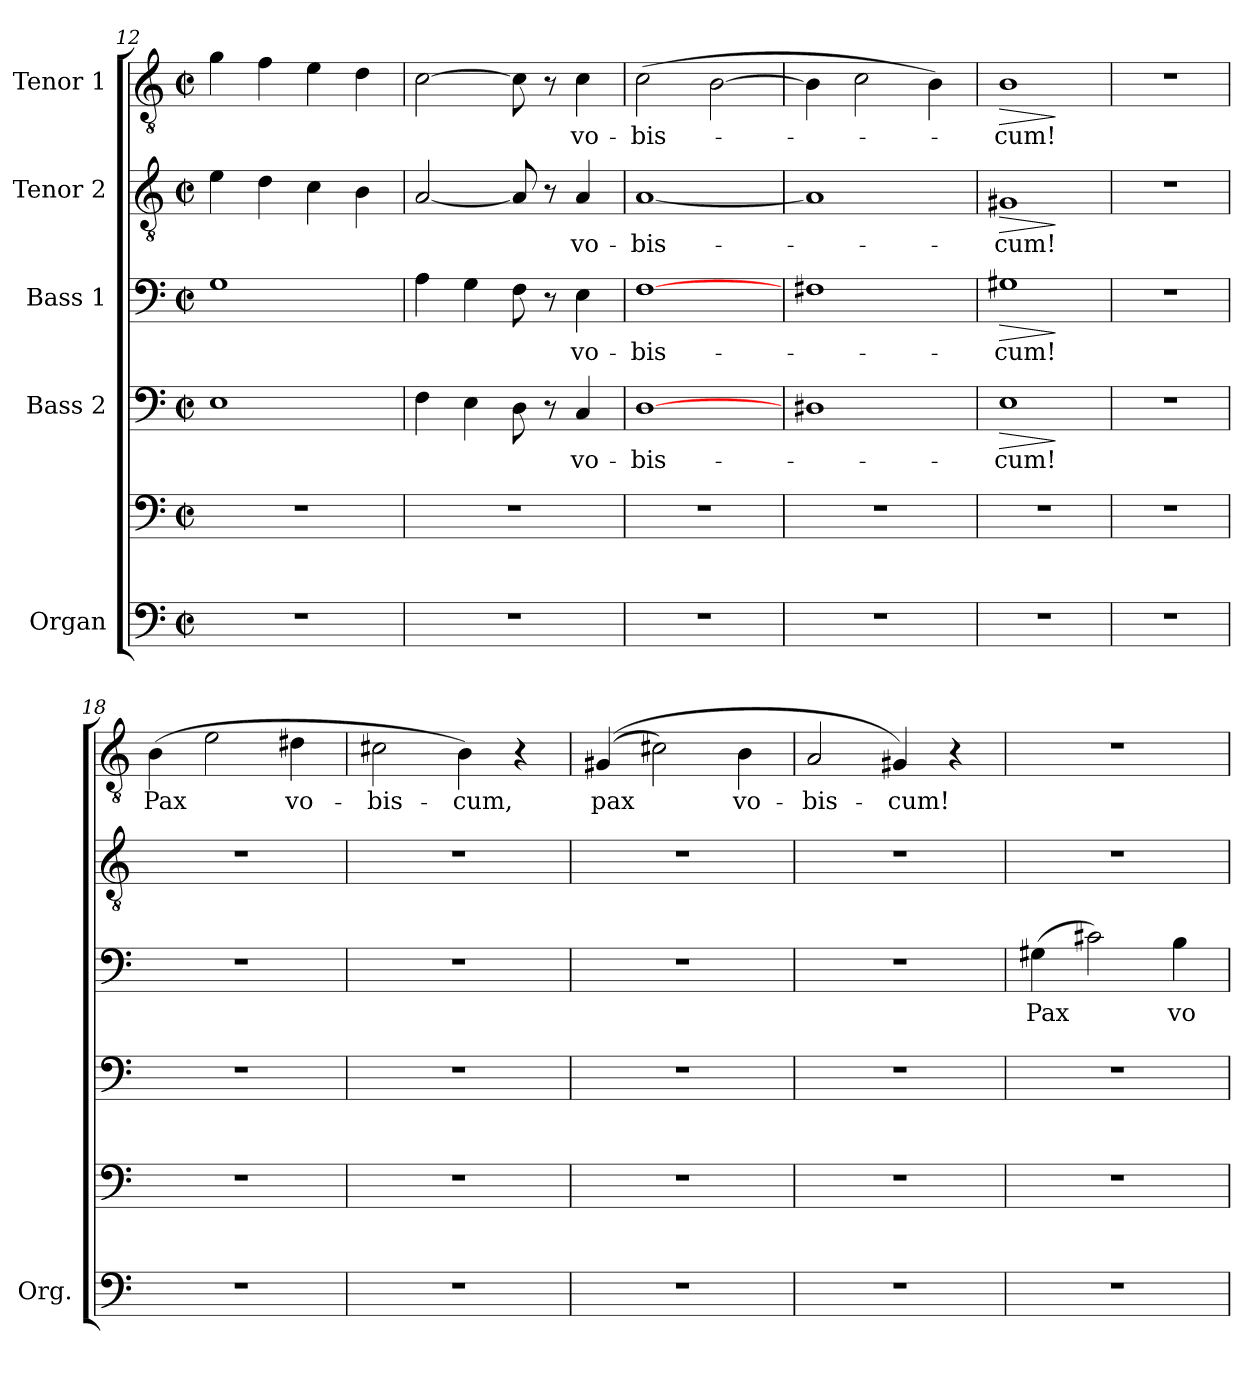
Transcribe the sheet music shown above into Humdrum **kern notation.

**kern	**kern	**kern	**text	**dynam	**kern	**text	**dynam	**kern	**text	**dynam	**kern	**text	**dynam
*part5	*part5	*part4	*part4	*part4	*part3	*part3	*part3	*part2	*part2	*part2	*part1	*part1	*part1
*staff6	*staff5	*staff4	*staff4	*staff4	*staff3	*staff3	*staff3	*staff2	*staff2	*staff2	*staff1	*staff1	*staff1
*I"Organ	*	*I"Bass 2	*	*	*I"Bass 1	*	*	*I"Tenor 2	*	*	*I"Tenor 1	*	*
*I'Org.	*	*	*	*	*	*	*	*	*	*	*	*	*
*clefF4	*clefF4	*clefF4	*	*	*clefF4	*	*	*clefGv2	*	*	*clefGv2	*	*
*k[]	*k[]	*k[]	*	*	*k[]	*	*	*k[]	*	*	*k[]	*	*
*C:	*C:	*C:	*	*	*C:	*	*	*C:	*	*	*C:	*	*
*M2/2	*M2/2	*M2/2	*	*	*M2/2	*	*	*M2/2	*	*	*M2/2	*	*
*met(c|)	*met(c|)	*met(c|)	*	*	*met(c|)	*	*	*met(c|)	*	*	*met(c|)	*	*
=12	=12	=12	=12	=12	=12	=12	=12	=12	=12	=12	=12	=12	=12
1r	1r	1E	.	.	1G	.	.	4e\	.	.	4g\	.	.
.	.	.	.	.	.	.	.	4d\	.	.	4f\	.	.
.	.	.	.	.	.	.	.	4c\	.	.	4e\	.	.
.	.	.	.	.	.	.	.	4B\	.	.	4d\	.	.
=13	=13	=13	=13	=13	=13	=13	=13	=13	=13	=13	=13	=13	=13
1r	1r	4F\	.	.	4A\	.	.	[2A/	.	.	[2c\	.	.
.	.	4E\	.	.	4G\	.	.	.	.	.	.	.	.
.	.	8D\	.	.	8F\	.	.	8A/]	.	.	8c\]	.	.
.	.	8r	.	.	8r	.	.	8r	.	.	8r	.	.
!	!	!	!LO:LY:b	!	!	!LO:LY:b	!	!	!LO:LY:b	!	!	!LO:LY:b	!
.	.	4C/	vo-	.	4E\	vo-	.	4A/	vo-	.	4c\	vo-	.
=14	=14	=14	=14	=14	=14	=14	=14	=14	=14	=14	=14	=14	=14
!	!	!	!LO:LY:b	!	!	!LO:LY:b	!	!	!LO:LY:b	!	!	!LO:LY:b	!
1r	1r	[1D	-bis-	.	[1F	-bis-	.	[1A	-bis-	.	(>2c\	-bis-	.
.	.	.	.	.	.	.	.	.	.	.	[2B\	.	.
=15	=15	=15	=15	=15	=15	=15	=15	=15	=15	=15	=15	=15	=15
1r	1r	1D#X	.	.	1F#X	.	.	1A]	.	.	4B\]	.	.
.	.	.	.	.	.	.	.	.	.	.	2c\	.	.
.	.	.	.	.	.	.	.	.	.	.	4B\)	.	.
=16	=16	=16	=16	=16	=16	=16	=16	=16	=16	=16	=16	=16	=16
!	!	!	!LO:LY:b	!LO:HP:b	!	!LO:LY:b	!LO:HP:b	!	!LO:LY:b	!LO:HP:b	!	!LO:LY:b	!LO:HP:b
1r	1r	1E	-cum!	>	1G#X	-cum!	>	1G#X	-cum!	>	1B	-cum!	>
.	.	.	.	]	.	.	]	.	.	]	.	.	]
=17	=17	=17	=17	=17	=17	=17	=17	=17	=17	=17	=17	=17	=17
1r	1r	1r	.	.	1r	.	.	1r	.	.	1r	.	.
!!LO:LB:g=z
=18	=18	=18	=18	=18	=18	=18	=18	=18	=18	=18	=18	=18	=18
!	!	!	!	!	!	!	!	!	!	!	!	!LO:LY:b	!
1r	1r	1r	.	.	1r	.	.	1r	.	.	(>4B\	Pax	.
.	.	.	.	.	.	.	.	.	.	.	2e\	.	.
!	!	!	!	!	!	!	!	!	!	!	!	!LO:LY:b	!
.	.	.	.	.	.	.	.	.	.	.	4d#X\	vo-	.
=19	=19	=19	=19	=19	=19	=19	=19	=19	=19	=19	=19	=19	=19
!	!	!	!	!	!	!	!	!	!	!	!	!LO:LY:b	!
1r	1r	1r	.	.	1r	.	.	1r	.	.	2c#X\	-bis-	.
!	!	!	!	!	!	!	!	!	!	!	!	!LO:LY:b	!
.	.	.	.	.	.	.	.	.	.	.	4B\)	-cum,	.
.	.	.	.	.	.	.	.	.	.	.	4r	.	.
=20	=20	=20	=20	=20	=20	=20	=20	=20	=20	=20	=20	=20	=20
!	!	!	!	!	!	!	!	!	!	!	!	!LO:LY:b	!
1r	1r	1r	.	.	1r	.	.	1r	.	.	((>4G#X/	pax	.
.	.	.	.	.	.	.	.	.	.	.	2c#X\)	.	.
!	!	!	!	!	!	!	!	!	!	!	!	!LO:LY:b	!
.	.	.	.	.	.	.	.	.	.	.	4B\	vo-	.
=21	=21	=21	=21	=21	=21	=21	=21	=21	=21	=21	=21	=21	=21
!	!	!	!	!	!	!	!	!	!	!	!	!LO:LY:b	!
1r	1r	1r	.	.	1r	.	.	1r	.	.	2A/	-bis-	.
!	!	!	!	!	!	!	!	!	!	!	!	!LO:LY:b	!
.	.	.	.	.	.	.	.	.	.	.	4G#X/)	-cum!	.
.	.	.	.	.	.	.	.	.	.	.	4r	.	.
=22	=22	=22	=22	=22	=22	=22	=22	=22	=22	=22	=22	=22	=22
!	!	!	!	!	!	!LO:LY:b	!	!	!	!	!	!	!
1r	1r	1r	.	.	(>4G#X\	Pax	.	1r	.	.	1r	.	.
.	.	.	.	.	2c#X\)	.	.	.	.	.	.	.	.
!	!	!	!	!	!	!LO:LY:b	!	!	!	!	!	!	!
.	.	.	.	.	4B\	vo-	.	.	.	.	.	.	.
=	=	=	=	=	=	=	=	=	=	=	=	=	=
*-	*-	*-	*-	*-	*-	*-	*-	*-	*-	*-	*-	*-	*-
